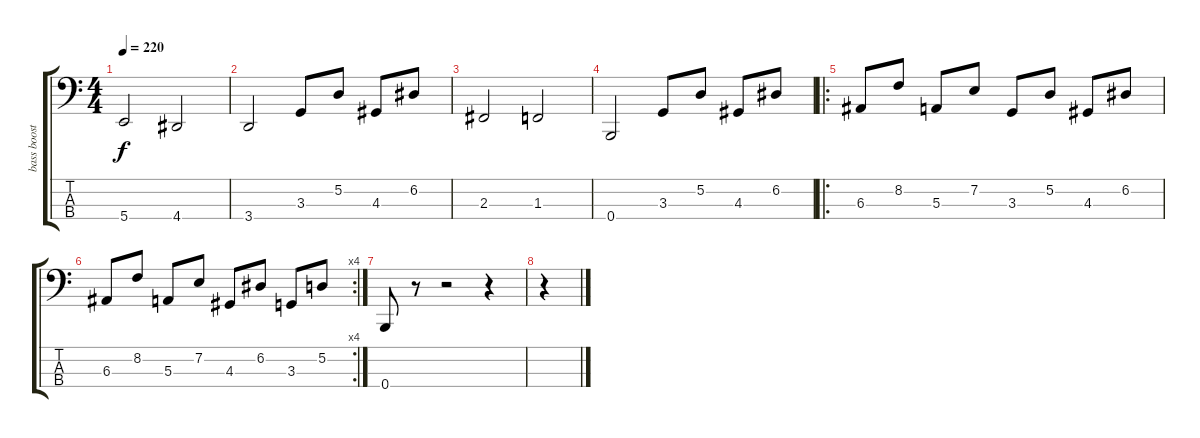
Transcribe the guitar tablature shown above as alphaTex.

\track ("bass boost" "bass boost") {instrument electricbasspick}
\staff {score tabs}
\tuning (D2 A1 E1 B0) {hide}
\ts (4 4)
\tempo 220
\clef f4
\ks c
5.4.2{dy f} 4.4.2 |
3.4.2 3.3.8 5.2.8 4.3.8 6.2.8 |
2.3.2 1.3.2 |
0.4.2 3.3.8 5.2.8 4.3.8 6.2.8 |
\ro
6.3.8 8.2.8 5.3.8 7.2.8 3.3.8 5.2.8 4.3.8 6.2.8 |
\rc 4
6.3.8 8.2.8 5.3.8 7.2.8 4.3.8 6.2.8 3.3.8 5.2.8 |
0.4.8 r.8 r.2 r.4 |
r.4
